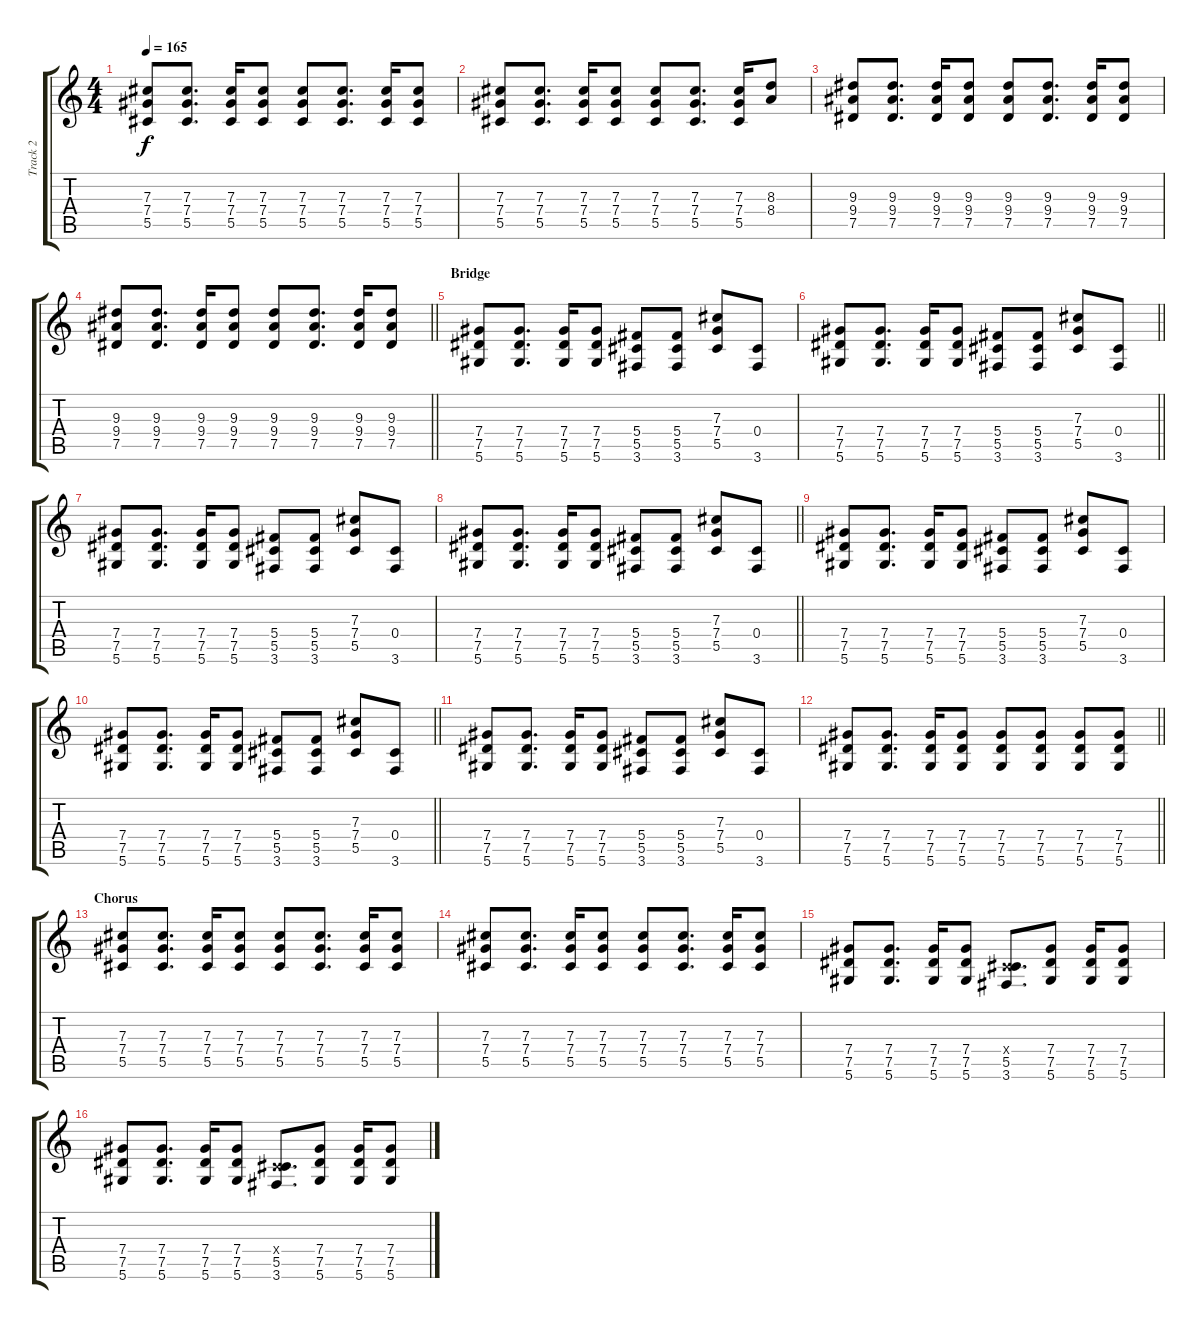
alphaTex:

\track ("Track 2" "Track 2") {instrument distortionguitar}
\staff {score tabs}
\tuning (Eb4 Bb3 Gb3 Db3 Ab2 Eb2) {hide}
\ts (4 4)
\tempo 165
\clef g2
\ks c
(7.3 7.4 5.5).8{dy f} (7.3 7.4 5.5).8{d} (7.3 7.4 5.5).16 (7.3 7.4 5.5).8 (7.3 7.4 5.5).8 (7.3 7.4 5.5).8{d} (7.3 7.4 5.5).16 (7.3 7.4 5.5).8 |
(7.3 7.4 5.5).8 (7.3 7.4 5.5).8{d} (7.3 7.4 5.5).16 (7.3 7.4 5.5).8 (7.3 7.4 5.5).8 (7.3 7.4 5.5).8{d} (7.3 7.4 5.5).16 (8.3 8.4).8 |
(9.3 9.4 7.5).8 (9.3 9.4 7.5).8{d} (9.3 9.4 7.5).16 (9.3 9.4 7.5).8 (9.3 9.4 7.5).8 (9.3 9.4 7.5).8{d} (9.3 9.4 7.5).16 (9.3 9.4 7.5).8 |
\barLineRight lightlight
(9.3 9.4 7.5).8 (9.3 9.4 7.5).8{d} (9.3 9.4 7.5).16 (9.3 9.4 7.5).8 (9.3 9.4 7.5).8 (9.3 9.4 7.5).8{d} (9.3 9.4 7.5).16 (9.3 9.4 7.5).8 |
\section ("" "Bridge")
(7.4 7.5 5.6).8 (7.4 7.5 5.6).8{d} (7.4 7.5 5.6).16 (7.4 7.5 5.6).8 (5.4 5.5 3.6).8 (5.4 5.5 3.6).8 (7.3 7.4 5.5).8 (0.4 3.6).8 |
\barLineRight lightlight
(7.4 7.5 5.6).8 (7.4 7.5 5.6).8{d} (7.4 7.5 5.6).16 (7.4 7.5 5.6).8 (5.4 5.5 3.6).8 (5.4 5.5 3.6).8 (7.3 7.4 5.5).8 (0.4 3.6).8 |
(7.4 7.5 5.6).8 (7.4 7.5 5.6).8{d} (7.4 7.5 5.6).16 (7.4 7.5 5.6).8 (5.4 5.5 3.6).8 (5.4 5.5 3.6).8 (7.3 7.4 5.5).8 (0.4 3.6).8 |
\barLineRight lightlight
(7.4 7.5 5.6).8 (7.4 7.5 5.6).8{d} (7.4 7.5 5.6).16 (7.4 7.5 5.6).8 (5.4 5.5 3.6).8 (5.4 5.5 3.6).8 (7.3 7.4 5.5).8 (0.4 3.6).8 |
(7.4 7.5 5.6).8 (7.4 7.5 5.6).8{d} (7.4 7.5 5.6).16 (7.4 7.5 5.6).8 (5.4 5.5 3.6).8 (5.4 5.5 3.6).8 (7.3 7.4 5.5).8 (0.4 3.6).8 |
\barLineRight lightlight
(7.4 7.5 5.6).8 (7.4 7.5 5.6).8{d} (7.4 7.5 5.6).16 (7.4 7.5 5.6).8 (5.4 5.5 3.6).8 (5.4 5.5 3.6).8 (7.3 7.4 5.5).8 (0.4 3.6).8 |
(7.4 7.5 5.6).8 (7.4 7.5 5.6).8{d} (7.4 7.5 5.6).16 (7.4 7.5 5.6).8 (5.4 5.5 3.6).8 (5.4 5.5 3.6).8 (7.3 7.4 5.5).8 (0.4 3.6).8 |
\barLineRight lightlight
(7.4 7.5 5.6).8 (7.4 7.5 5.6).8{d} (7.4 7.5 5.6).16 (7.4 7.5 5.6).8 (7.4 7.5 5.6).8 (7.4 7.5 5.6).8 (7.4 7.5 5.6).8 (7.4 7.5 5.6).8 |
\section ("" "Chorus")
(7.3 7.4 5.5).8 (7.3 7.4 5.5).8{d} (7.3 7.4 5.5).16 (7.3 7.4 5.5).8 (7.3 7.4 5.5).8 (7.3 7.4 5.5).8{d} (7.3 7.4 5.5).16 (7.3 7.4 5.5).8 |
(7.3 7.4 5.5).8 (7.3 7.4 5.5).8{d} (7.3 7.4 5.5).16 (7.3 7.4 5.5).8 (7.3 7.4 5.5).8 (7.3 7.4 5.5).8{d} (7.3 7.4 5.5).16 (7.3 7.4 5.5).8 |
(7.4 7.5 5.6).8 (7.4 7.5 5.6).8{d} (7.4 7.5 5.6).16 (7.4 7.5 5.6).8 (0.4{x} 5.5 3.6).8{d} (7.4 7.5 5.6).8 (7.4 7.5 5.6).16 (7.4 7.5 5.6).8 |
(7.4 7.5 5.6).8 (7.4 7.5 5.6).8{d} (7.4 7.5 5.6).16 (7.4 7.5 5.6).8 (0.4{x} 5.5 3.6).8{d} (7.4 7.5 5.6).8 (7.4 7.5 5.6).16 (7.4 7.5 5.6).8
